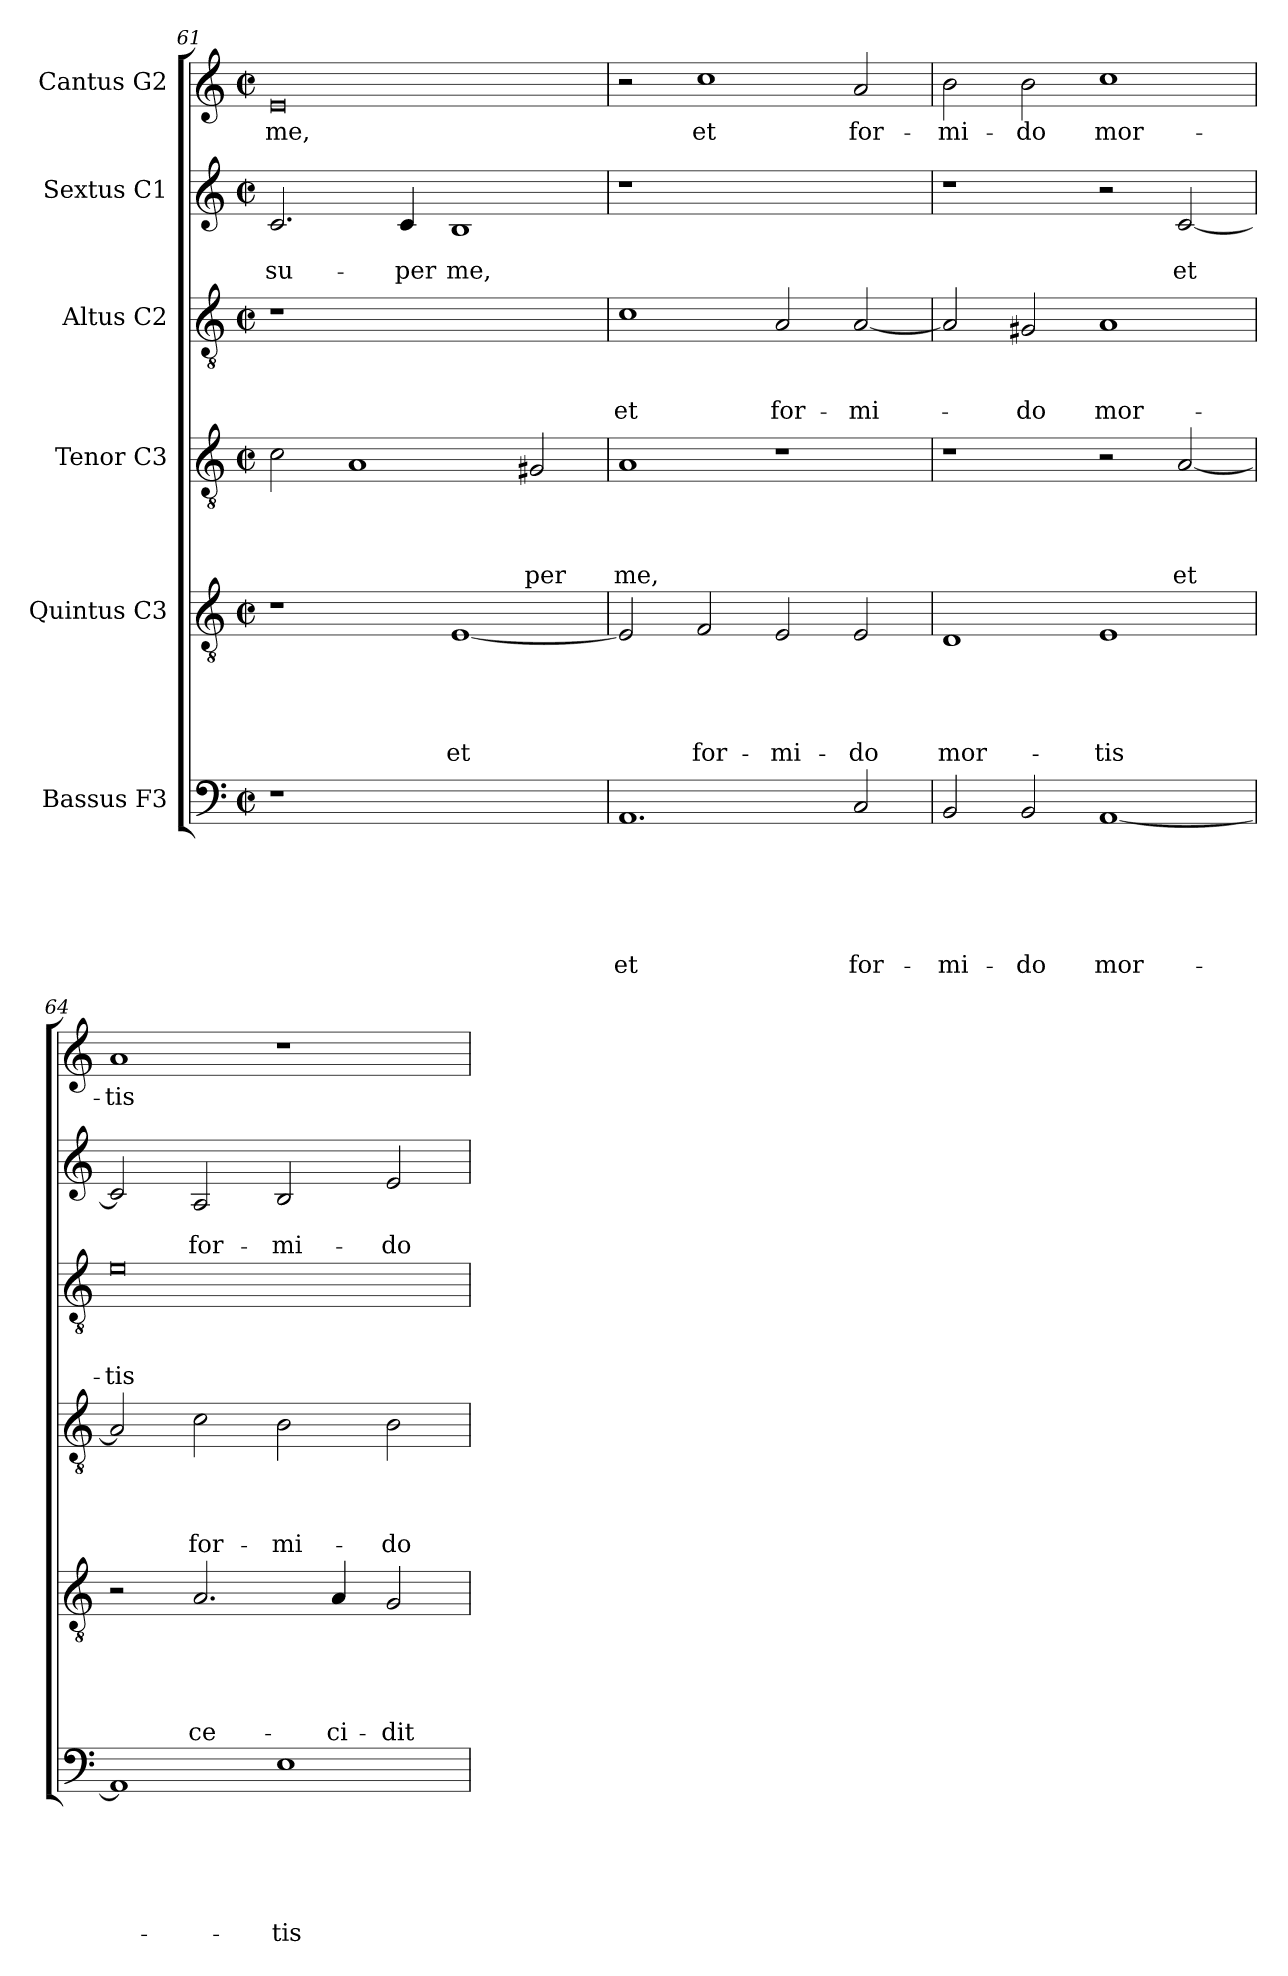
**kern	**text	**text	**text	**text	**text	**text	**kern	**text	**text	**text	**text	**text	**kern	**text	**text	**text	**text	**kern	**text	**text	**text	**kern	**text	**text	**kern	**text
*part6	*part6	*part6	*part6	*part6	*part6	*part6	*part5	*part5	*part5	*part5	*part5	*part5	*part4	*part4	*part4	*part4	*part4	*part3	*part3	*part3	*part3	*part2	*part2	*part2	*part1	*part1
*staff6	*staff6	*staff6	*staff6	*staff6	*staff6	*staff6	*staff5	*staff5	*staff5	*staff5	*staff5	*staff5	*staff4	*staff4	*staff4	*staff4	*staff4	*staff3	*staff3	*staff3	*staff3	*staff2	*staff2	*staff2	*staff1	*staff1
*I"Bassus F3	*	*	*	*	*	*	*I"Quintus C3	*	*	*	*	*	*I"Tenor C3	*	*	*	*	*I"Altus C2	*	*	*	*I"Sextus C1	*	*	*I"Cantus G2	*
!!LO:PB:g=z
*clefF4	*	*	*	*	*	*	*clefGv2	*	*	*	*	*	*clefGv2	*	*	*	*	*clefGv2	*	*	*	*clefG2	*	*	*clefG2	*
*k[]	*	*	*	*	*	*	*k[]	*	*	*	*	*	*k[]	*	*	*	*	*k[]	*	*	*	*k[]	*	*	*k[]	*
*C:	*	*	*	*	*	*	*C:	*	*	*	*	*	*C:	*	*	*	*	*C:	*	*	*	*C:	*	*	*C:	*
*M2/2	*	*	*	*	*	*	*M2/2	*	*	*	*	*	*M2/2	*	*	*	*	*M2/2	*	*	*	*M2/2	*	*	*M2/2	*
*met(c|)	*	*	*	*	*	*	*met(c|)	*	*	*	*	*	*met(c|)	*	*	*	*	*met(c|)	*	*	*	*met(c|)	*	*	*met(c|)	*
=61	=61	=61	=61	=61	=61	=61	=61	=61	=61	=61	=61	=61	=61	=61	=61	=61	=61	=61	=61	=61	=61	=61	=61	=61	=61	=61
!	!	!	!	!	!	!	!	!	!	!	!	!	!	!	!	!	!	!	!	!	!	!	!	!LO:LY:b	!	!LO:LY:b
1r	.	.	.	.	.	.	1r	.	.	.	.	.	2c\	.	.	.	.	1r	.	.	.	2.c/	.	su-	0e	me,
.	.	.	.	.	.	.	.	.	.	.	.	.	1A	.	.	.	.	.	.	.	.	.	.	.	.	.
!	!	!	!	!	!	!	!	!	!	!	!	!	!	!	!	!	!	!	!	!	!	!	!	!LO:LY:b	!	!
.	.	.	.	.	.	.	.	.	.	.	.	.	.	.	.	.	.	.	.	.	.	4c/	.	-per	.	.
!	!	!	!	!	!	!	!	!	!	!	!	!LO:LY:b	!	!	!	!	!	!	!	!	!	!	!	!LO:LY:b	!	!
1ryy	.	.	.	.	.	.	[1E	.	.	.	.	et	.	.	.	.	.	1ryy	.	.	.	1B	.	me,	.	.
!	!	!	!	!	!	!	!	!	!	!	!	!	!	!	!	!	!LO:LY:b	!	!	!	!	!	!	!	!	!
.	.	.	.	.	.	.	.	.	.	.	.	.	2G#X/	.	.	.	-per	.	.	.	.	.	.	.	.	.
=62	=62	=62	=62	=62	=62	=62	=62	=62	=62	=62	=62	=62	=62	=62	=62	=62	=62	=62	=62	=62	=62	=62	=62	=62	=62	=62
!	!	!	!	!	!	!LO:LY:b	!	!	!	!	!	!	!	!	!	!	!LO:LY:b	!	!	!	!LO:LY:b	!	!	!	!	!
1.AA	.	.	.	.	.	et	2E/]	.	.	.	.	.	1A	.	.	.	me,	1c	.	.	et	1r	.	.	2r	.
!	!	!	!	!	!	!	!	!	!	!	!	!LO:LY:b	!	!	!	!	!	!	!	!	!	!	!	!	!	!LO:LY:b
.	.	.	.	.	.	.	2F/	.	.	.	.	for-	.	.	.	.	.	.	.	.	.	.	.	.	1cc	et
!	!	!	!	!	!	!	!	!	!	!	!	!LO:LY:b	!	!	!	!	!	!	!	!	!LO:LY:b	!	!	!	!	!
.	.	.	.	.	.	.	2E/	.	.	.	.	-mi-	1r	.	.	.	.	2A/	.	.	for-	1ryy	.	.	.	.
!	!	!	!	!	!	!LO:LY:b	!	!	!	!	!	!LO:LY:b	!	!	!	!	!	!	!	!	!LO:LY:b	!	!	!	!	!LO:LY:b
2C/	.	.	.	.	.	for-	2E/	.	.	.	.	-do	.	.	.	.	.	[2A/	.	.	-mi-	.	.	.	2a/	for-
=63	=63	=63	=63	=63	=63	=63	=63	=63	=63	=63	=63	=63	=63	=63	=63	=63	=63	=63	=63	=63	=63	=63	=63	=63	=63	=63
!	!	!	!	!	!	!LO:LY:b	!	!	!	!	!	!LO:LY:b	!	!	!	!	!	!	!	!	!	!	!	!	!	!LO:LY:b
2BB/	.	.	.	.	.	-mi-	1D	.	.	.	.	mor-	1r	.	.	.	.	2A/]	.	.	.	1r	.	.	2b\	-mi-
!	!	!	!	!	!	!LO:LY:b	!	!	!	!	!	!	!	!	!	!	!	!	!	!	!LO:LY:b	!	!	!	!	!LO:LY:b
2BB/	.	.	.	.	.	-do	.	.	.	.	.	.	.	.	.	.	.	2G#X/	.	.	-do	.	.	.	2b\	-do
!	!	!	!	!	!	!LO:LY:b	!	!	!	!	!	!LO:LY:b	!	!	!	!	!	!	!	!	!LO:LY:b	!	!	!	!	!LO:LY:b
[1AA	.	.	.	.	.	mor-	1E	.	.	.	.	-tis	2r	.	.	.	.	1A	.	.	mor-	2r	.	.	1cc	mor-
!	!	!	!	!	!	!	!	!	!	!	!	!	!	!	!	!	!LO:LY:b	!	!	!	!	!	!	!LO:LY:b	!	!
.	.	.	.	.	.	.	.	.	.	.	.	.	[2A/	.	.	.	et	.	.	.	.	[2c/	.	et	.	.
=64	=64	=64	=64	=64	=64	=64	=64	=64	=64	=64	=64	=64	=64	=64	=64	=64	=64	=64	=64	=64	=64	=64	=64	=64	=64	=64
!	!	!	!	!	!	!	!	!	!	!	!	!	!	!	!	!	!	!	!	!	!LO:LY:b	!	!	!	!	!LO:LY:b
1AA]	.	.	.	.	.	.	2r	.	.	.	.	.	2A/]	.	.	.	.	0e	.	.	-tis	2c/]	.	.	1a	-tis
!	!	!	!	!	!	!	!	!	!	!	!	!LO:LY:b	!	!	!	!	!LO:LY:b	!	!	!	!	!	!	!LO:LY:b	!	!
.	.	.	.	.	.	.	2.A/	.	.	.	.	ce-	2c\	.	.	.	for-	.	.	.	.	2A/	.	for-	.	.
!	!	!	!	!	!	!LO:LY:b	!	!	!	!	!	!	!	!	!	!	!LO:LY:b	!	!	!	!	!	!	!LO:LY:b	!	!
1E	.	.	.	.	.	-tis	.	.	.	.	.	.	2B\	.	.	.	-mi-	.	.	.	.	2B/	.	-mi-	1r	.
!	!	!	!	!	!	!	!	!	!	!	!	!LO:LY:b	!	!	!	!	!	!	!	!	!	!	!	!	!	!
.	.	.	.	.	.	.	4A/	.	.	.	.	-ci-	.	.	.	.	.	.	.	.	.	.	.	.	.	.
!	!	!	!	!	!	!	!	!	!	!	!	!LO:LY:b	!	!	!	!	!LO:LY:b	!	!	!	!	!	!	!LO:LY:b	!	!
.	.	.	.	.	.	.	2G/	.	.	.	.	-dit	2B\	.	.	.	-do	.	.	.	.	2e/	.	-do	.	.
=	=	=	=	=	=	=	=	=	=	=	=	=	=	=	=	=	=	=	=	=	=	=	=	=	=	=
*-	*-	*-	*-	*-	*-	*-	*-	*-	*-	*-	*-	*-	*-	*-	*-	*-	*-	*-	*-	*-	*-	*-	*-	*-	*-	*-
